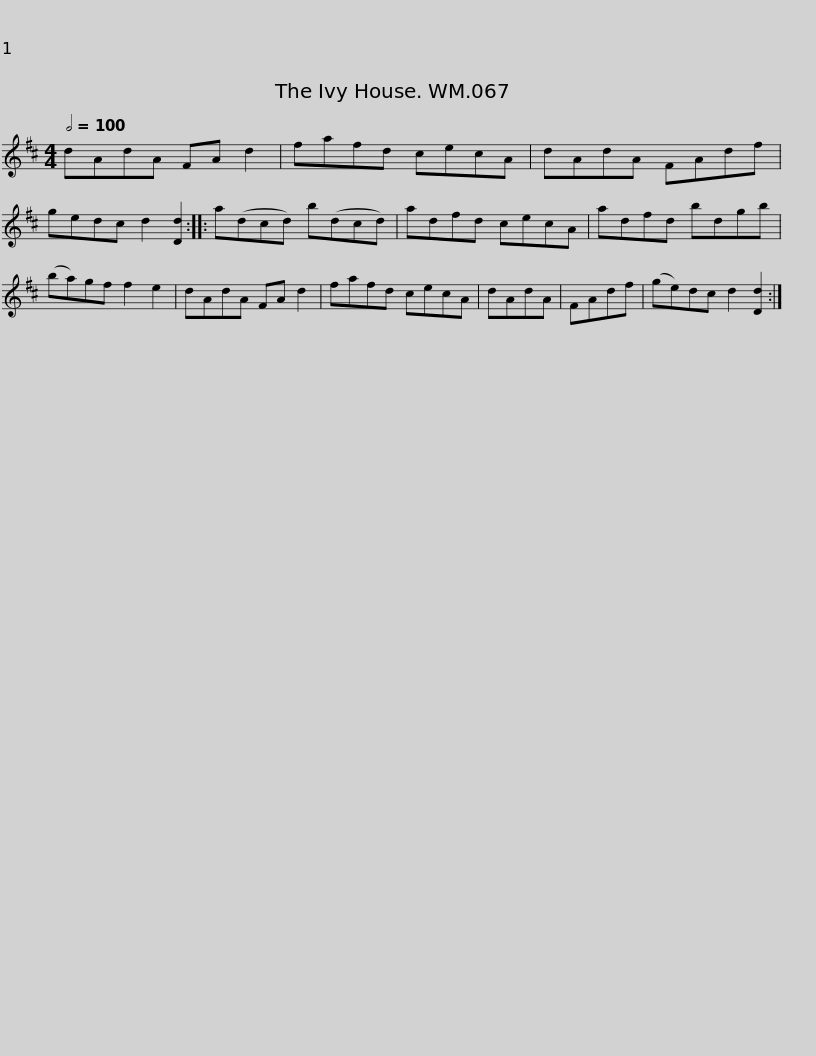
X:1
L:1/8
Q:1/2=100
M:4/4
I:linebreak $
K:D
V:1 treble
V:1
 dAdA FA d2 | fafd cecA | dAdA FAdf | gedc d2 [Dd]2 :: a(dcd) b(dcd) |$ %5
 adfd cecA | adfd bdgb | (ba)gf f2 e2 | dAdA FA d2 | fafd cecA | %10
 dAdA |$ FAdf | (ge)dc d2 [Dd]2 :| %13
